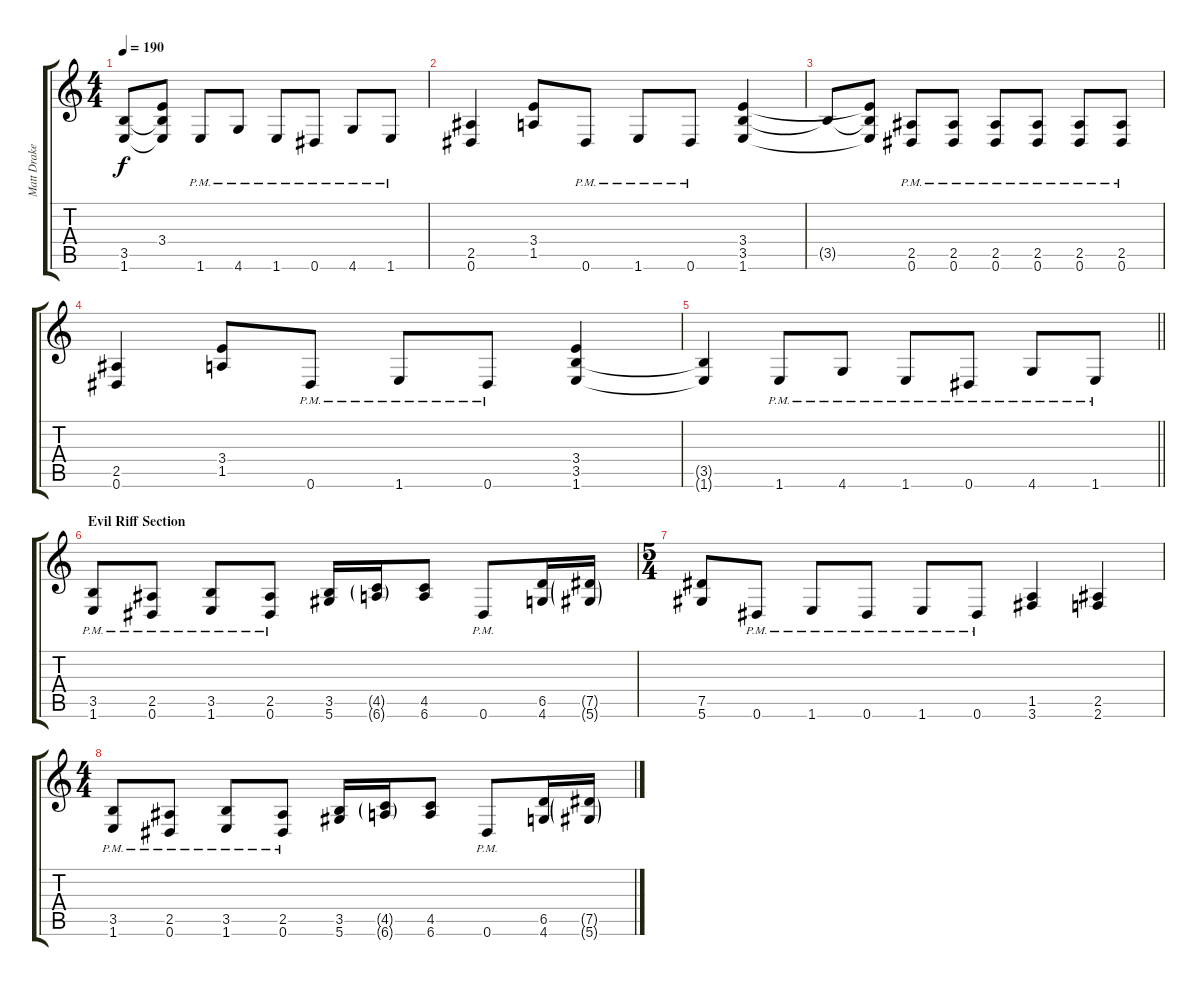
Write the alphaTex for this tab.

\track ("Matt Drake" "Matt Drake") {instrument distortionguitar}
\staff {score tabs}
\tuning (Eb4 Bb3 Gb3 Db3 Ab2 Eb2) {hide}
\ts (4 4)
\tempo 190
\clef g2
\ks c
(3.5{t} 1.6{t}).8{dy f} (3.4{t} 3.5{t} 1.6{t}).8 1.6{pm}.8 4.6{pm}.8 1.6{pm}.8 0.6{pm}.8 4.6{pm}.8 1.6{pm}.8 |
(2.5 0.6).4 (3.4 1.5).8 0.6{pm}.8 1.6{pm}.8 0.6{pm}.8 (3.4 3.5 1.6).4 |
3.5{t}.8 (3.4{t} 3.5{t} 1.6{t}).8 (2.5{pm} 0.6{pm}).8 (2.5{pm} 0.6{pm}).8 (2.5{pm} 0.6{pm}).8 (2.5{pm} 0.6{pm}).8 (2.5{pm} 0.6{pm}).8 (2.5{pm} 0.6{pm}).8 |
(2.5 0.6).4 (3.4 1.5).8 0.6{pm}.8 1.6{pm}.8 0.6{pm}.8 (3.4 3.5 1.6).4 |
\barLineRight lightlight
(3.5{t} 1.6{t}).4 1.6{pm}.8 4.6{pm}.8 1.6{pm}.8 0.6{pm}.8 4.6{pm}.8 1.6{pm}.8 |
\section ("" "Evil Riff Section")
(3.5{pm} 1.6{pm}).8 (2.5{pm} 0.6{pm}).8 (3.5{pm} 1.6{pm}).8 (2.5{pm} 0.6{pm}).8 (3.5 5.6).16 (4.5{g} 6.6{g}).16 (4.5 6.6).8 0.6{pm}.8 (6.5 4.6).16 (7.5{g} 5.6{g}).16 |
\ts (5 4)
(7.5 5.6).8 0.6{pm}.8 1.6{pm}.8 0.6{pm}.8 1.6{pm}.8 0.6{pm}.8 (1.5 3.6).4 (2.5 2.6).4 |
\ts (4 4)
(3.5{pm} 1.6{pm}).8 (2.5{pm} 0.6{pm}).8 (3.5{pm} 1.6{pm}).8 (2.5{pm} 0.6{pm}).8 (3.5 5.6).16 (4.5{g} 6.6{g}).16 (4.5 6.6).8 0.6{pm}.8 (6.5 4.6).16 (7.5{g} 5.6{g}).16
